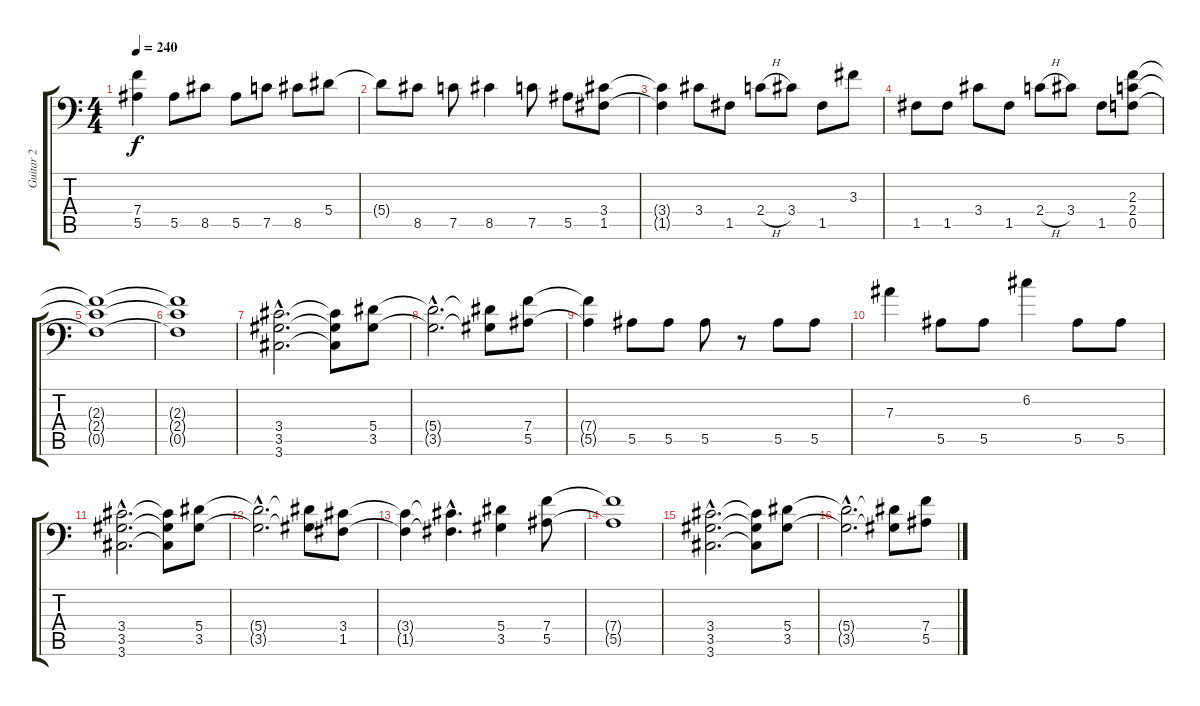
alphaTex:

\track ("Guitar 2" "Guitar 2") {instrument distortionguitar}
\staff {score tabs}
\tuning (C4 G3 Eb3 Bb2 F2 Bb1) {hide}
\ts (4 4)
\tempo 240
\clef f4
\ks c
(7.4{t} 5.5{t}).4{dy f} 5.5.8 8.5.8 5.5.8 7.5.8 8.5.8 5.4.8 |
5.4{t}.8 8.5.8 7.5.8 8.5.4 7.5.8 5.5.8 (3.4 1.5).8 |
(3.4{t} 1.5{t}).4 3.4.8 1.5.8 2.4{h}.8 3.4.8 1.5.8 3.3.8 |
1.5.8 1.5.8 3.4.8 1.5.8 2.4{h}.8 3.4.8 1.5.8 (2.3 2.4 0.5).8 |
(2.3{t} 2.4{t} 0.5{t}).1 |
(2.3{t} 2.4{t} 0.5{t}).1 |
(3.4{hac} 3.5{hac} 3.6{hac}).2{d} (3.4{t} 3.5{t} 3.6{t}).8 (5.4 3.5).8 |
(5.4{hac t} 3.5{hac t}).2{d} (5.4{t} 3.5{t}).8 (7.4 5.5).8 |
(7.4{t} 5.5{t}).4 5.5.8 5.5.8 5.5.8 r.8 5.5.8 5.5.8 |
7.3.4 5.5.8 5.5.8 6.2.4 5.5.8 5.5.8 |
(3.4{hac} 3.5{hac} 3.6{hac}).2{d} (3.4{t} 3.5{t} 3.6{t}).8 (5.4 3.5).8 |
(5.4{hac t} 3.5{hac t}).2{d} (5.4{t} 3.5{t}).8 (3.4 1.5).8 |
(3.4{t} 1.5{t}).4 (3.4{hac t} 1.5{hac t}).4{d} (5.4 3.5).4 (7.4 5.5).8 |
(7.4{t} 5.5{t}).1 |
(3.4{hac} 3.5{hac} 3.6{hac}).2{d} (3.4{t} 3.5{t} 3.6{t}).8 (5.4 3.5).8 |
(5.4{hac t} 3.5{hac t}).2{d} (5.4{t} 3.5{t}).8 (7.4 5.5).8
